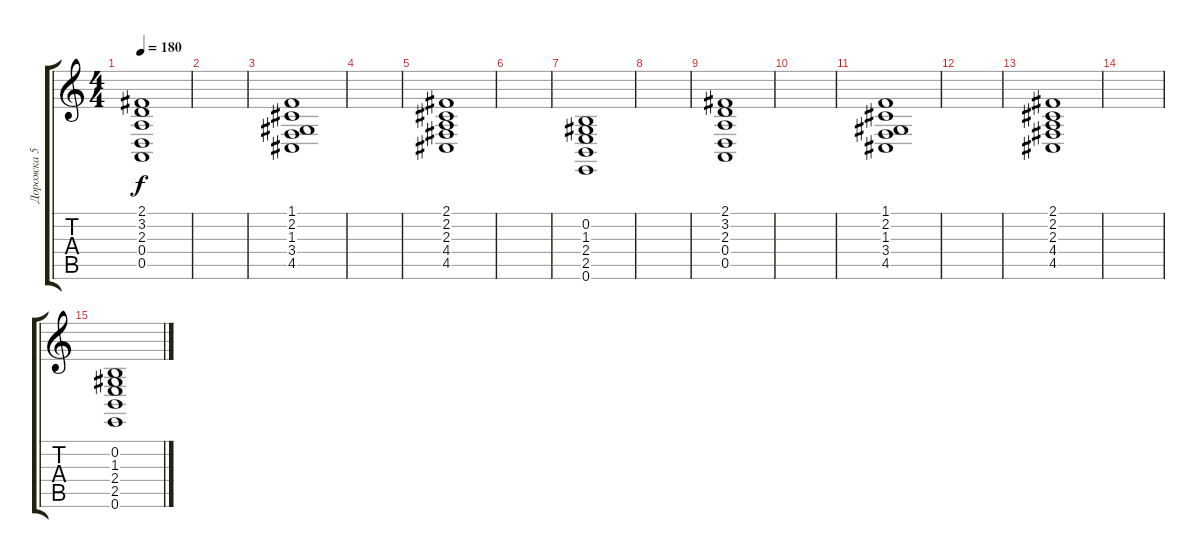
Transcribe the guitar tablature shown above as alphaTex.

\track ("Дорожка 5" "Дорожка 5") {instrument pad2warm}
\staff {score tabs}
\tuning (E4 B3 G3 D3 A2 E2) {hide}
\ts (4 4)
\tempo 180
\clef g2
\ks c
(2.1 3.2 2.3 0.4 0.5).1{dy f} |
|
(1.1 2.2 1.3 3.4 4.5).1 |
|
(2.1 2.2 2.3 4.4 4.5).1 |
|
(0.2 1.3 2.4 2.5 0.6).1 |
|
(2.1 3.2 2.3 0.4 0.5).1 |
|
(1.1 2.2 1.3 3.4 4.5).1 |
|
(2.1 2.2 2.3 4.4 4.5).1 |
|
(0.2 1.3 2.4 2.5 0.6).1
